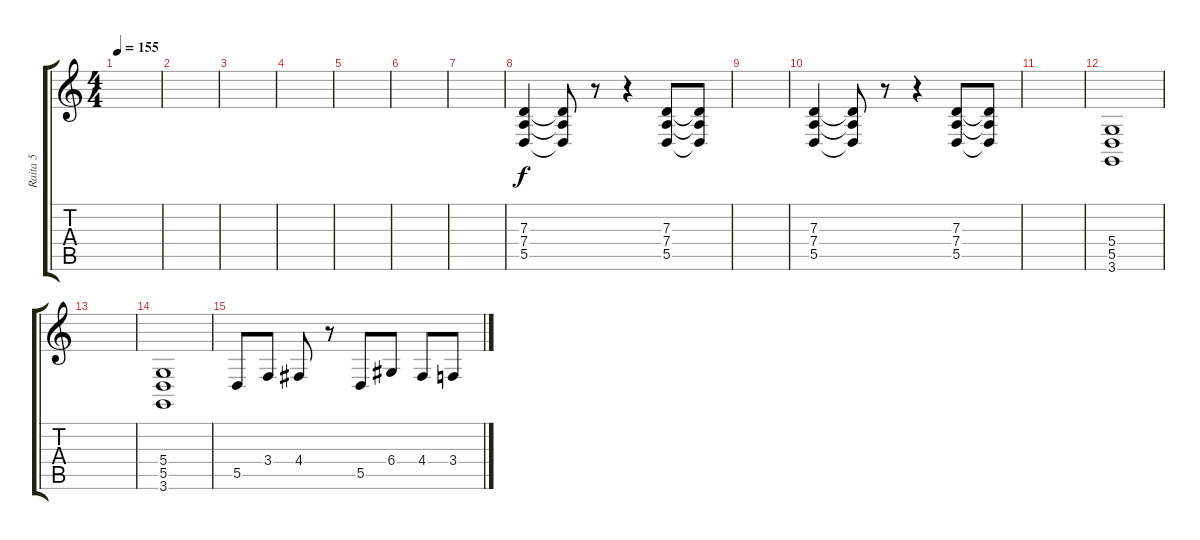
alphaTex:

\track ("Raita 5" "Raita 5") {instrument acousticgrandpiano}
\staff {score tabs}
\tuning (E4 B3 G3 D3 A2 E2) {hide}
\ts (4 4)
\tempo 155
\clef g2
\ks c
|
|
|
|
|
|
|
(7.3 7.4 5.5).4 (7.3{t} 7.4{t} 5.5{t}).8 r.8 r.4 (7.3 7.4 5.5).8 (7.3{t} 7.4{t} 5.5{t}).8 |
|
(7.3 7.4 5.5).4 (7.3{t} 7.4{t} 5.5{t}).8 r.8 r.4 (7.3 7.4 5.5).8 (7.3{t} 7.4{t} 5.5{t}).8 |
|
(5.4 5.5 3.6).1 |
|
(5.4 5.5 3.6).1 |
5.5.8 3.4.8 4.4.8 r.8 5.5.8 6.4.8 4.4.8 3.4.8
